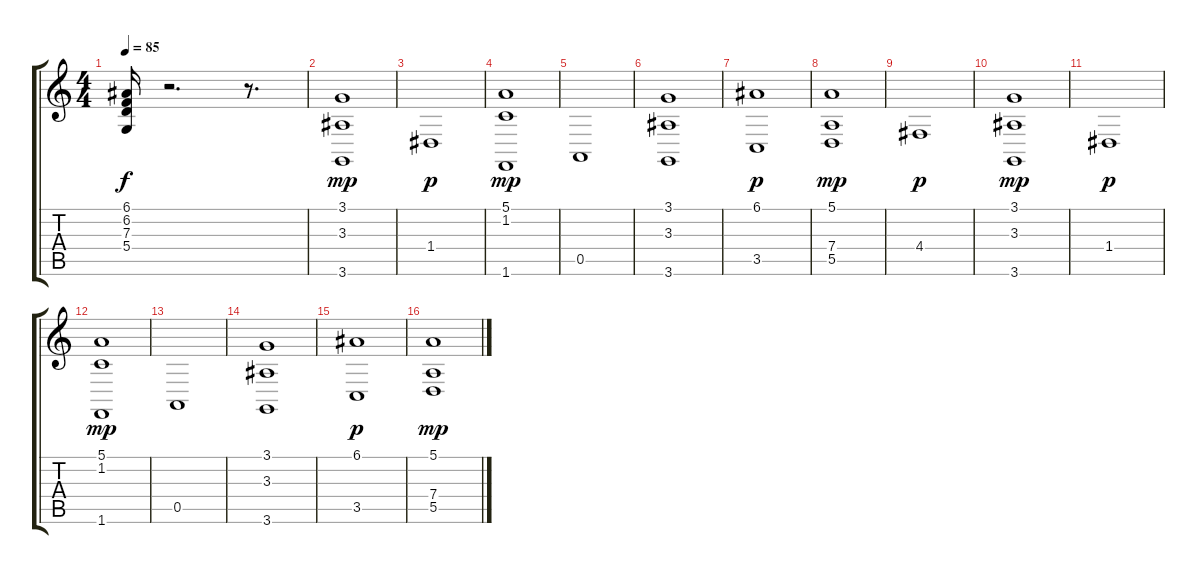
\track "" {instrument stringensemble1}
\staff {score tabs}
\tuning (E4 B3 G3 D3 A2 E2) {hide}
\ts (4 4)
\tempo 85
\clef g2
\ks c
(6.1{t} 6.2{t} 7.3{t} 5.4{t}).16{dy f} r.2{d} r.8{d} |
(3.1 3.3 3.6).1{dy mp} |
1.4.1{dy p} |
(5.1 1.2 1.6).1{dy mp} |
0.5.1 |
(3.1 3.3 3.6).1 |
(6.1 3.5).1{dy p} |
(5.1 7.4 5.5).1{dy mp} |
4.4.1{dy p} |
(3.1 3.3 3.6).1{dy mp} |
1.4.1{dy p} |
(5.1 1.2 1.6).1{dy mp} |
0.5.1 |
(3.1 3.3 3.6).1 |
(6.1 3.5).1{dy p} |
(5.1 7.4 5.5).1{dy mp}
